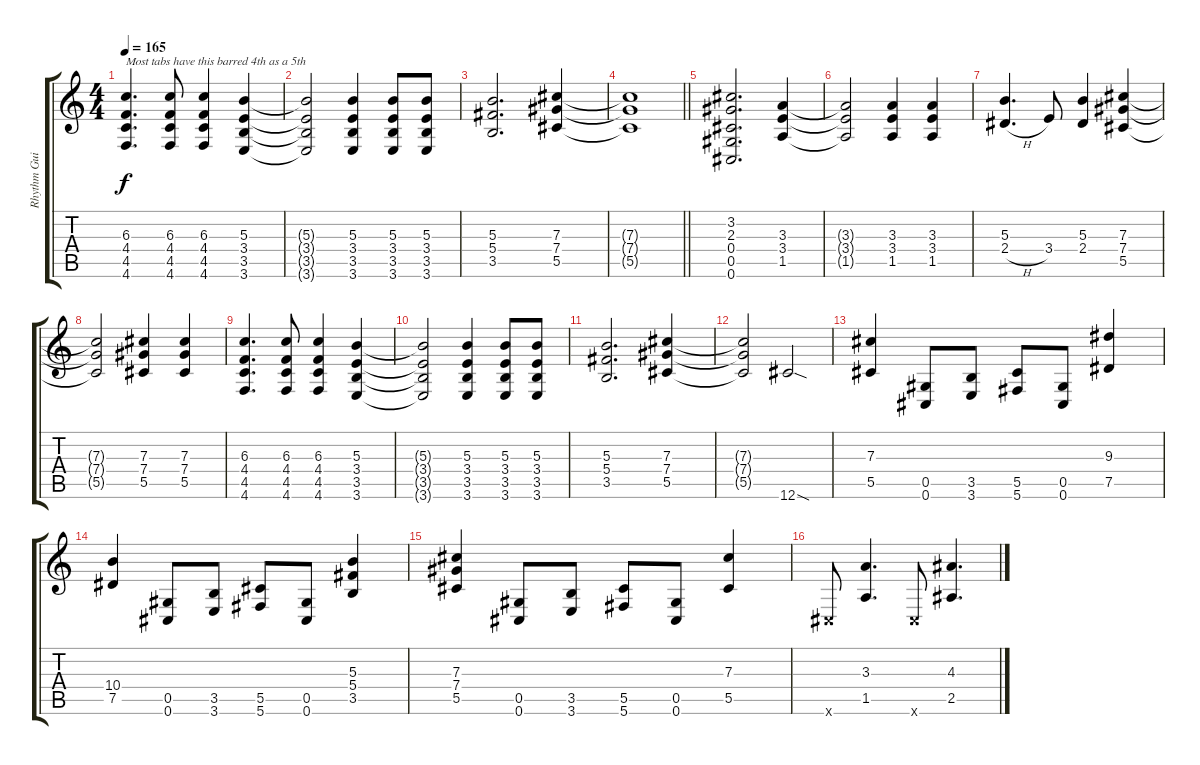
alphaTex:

\track ("Rhythm Guitar" "Rhythm Gui") {instrument distortionguitar}
\staff {score tabs}
\tuning (Eb4 Bb3 Gb3 Db3 Ab2 Db2) {hide}
\ts (4 4)
\tempo 165
\clef g2
\ks c
(6.3 4.4 4.5 4.6).4{d txt "Most tabs have this barred 4th as a 5th" dy f} (6.3 4.4 4.5 4.6).8 (6.3 4.4 4.5 4.6).4 (5.3 3.4 3.5 3.6).4 |
(5.3{t} 3.4{t} 3.5{t} 3.6{t}).2 (5.3 3.4 3.5 3.6).4 (5.3 3.4 3.5 3.6).8 (5.3 3.4 3.5 3.6).8 |
(5.3 5.4 3.5).2{d} (7.3 7.4 5.5).4 |
\barLineRight lightlight
(7.3{t} 7.4{t} 5.5{t}).1 |
(3.2 2.3 0.4 0.5 0.6).2{d} (3.3 3.4 1.5).4 |
(3.3{t} 3.4{t} 1.5{t}).2 (3.3 3.4 1.5).4 (3.3 3.4 1.5).4 |
(5.3 2.4{h}).4{d} 3.4.8 (5.3 2.4).4 (7.3 7.4 5.5).4 |
(7.3{t} 7.4{t} 5.5{t}).2 (7.3 7.4 5.5).4 (7.3 7.4 5.5).4 |
(6.3 4.4 4.5 4.6).4{d} (6.3 4.4 4.5 4.6).8 (6.3 4.4 4.5 4.6).4 (5.3 3.4 3.5 3.6).4 |
(5.3{t} 3.4{t} 3.5{t} 3.6{t}).2 (5.3 3.4 3.5 3.6).4 (5.3 3.4 3.5 3.6).8 (5.3 3.4 3.5 3.6).8 |
(5.3 5.4 3.5).2{d} (7.3 7.4 5.5).4 |
(7.3{t} 7.4{t} 5.5{t}).2 12.6{sod}.2 |
(7.3 5.5).4 (0.5 0.6).8 (3.5 3.6).8 (5.5 5.6).8 (0.5 0.6).8 (9.3 7.5).4 |
(10.4 7.5).4 (0.5 0.6).8 (3.5 3.6).8 (5.5 5.6).8 (0.5 0.6).8 (5.3 5.4 3.5).4 |
(7.3 7.4 5.5).4 (0.5 0.6).8 (3.5 3.6).8 (5.5 5.6).8 (0.5 0.6).8 (7.3 5.5).4 |
0.6{x}.8 (3.3 1.5).4{d} 0.6{x}.8 (4.3 2.5).4{d}
